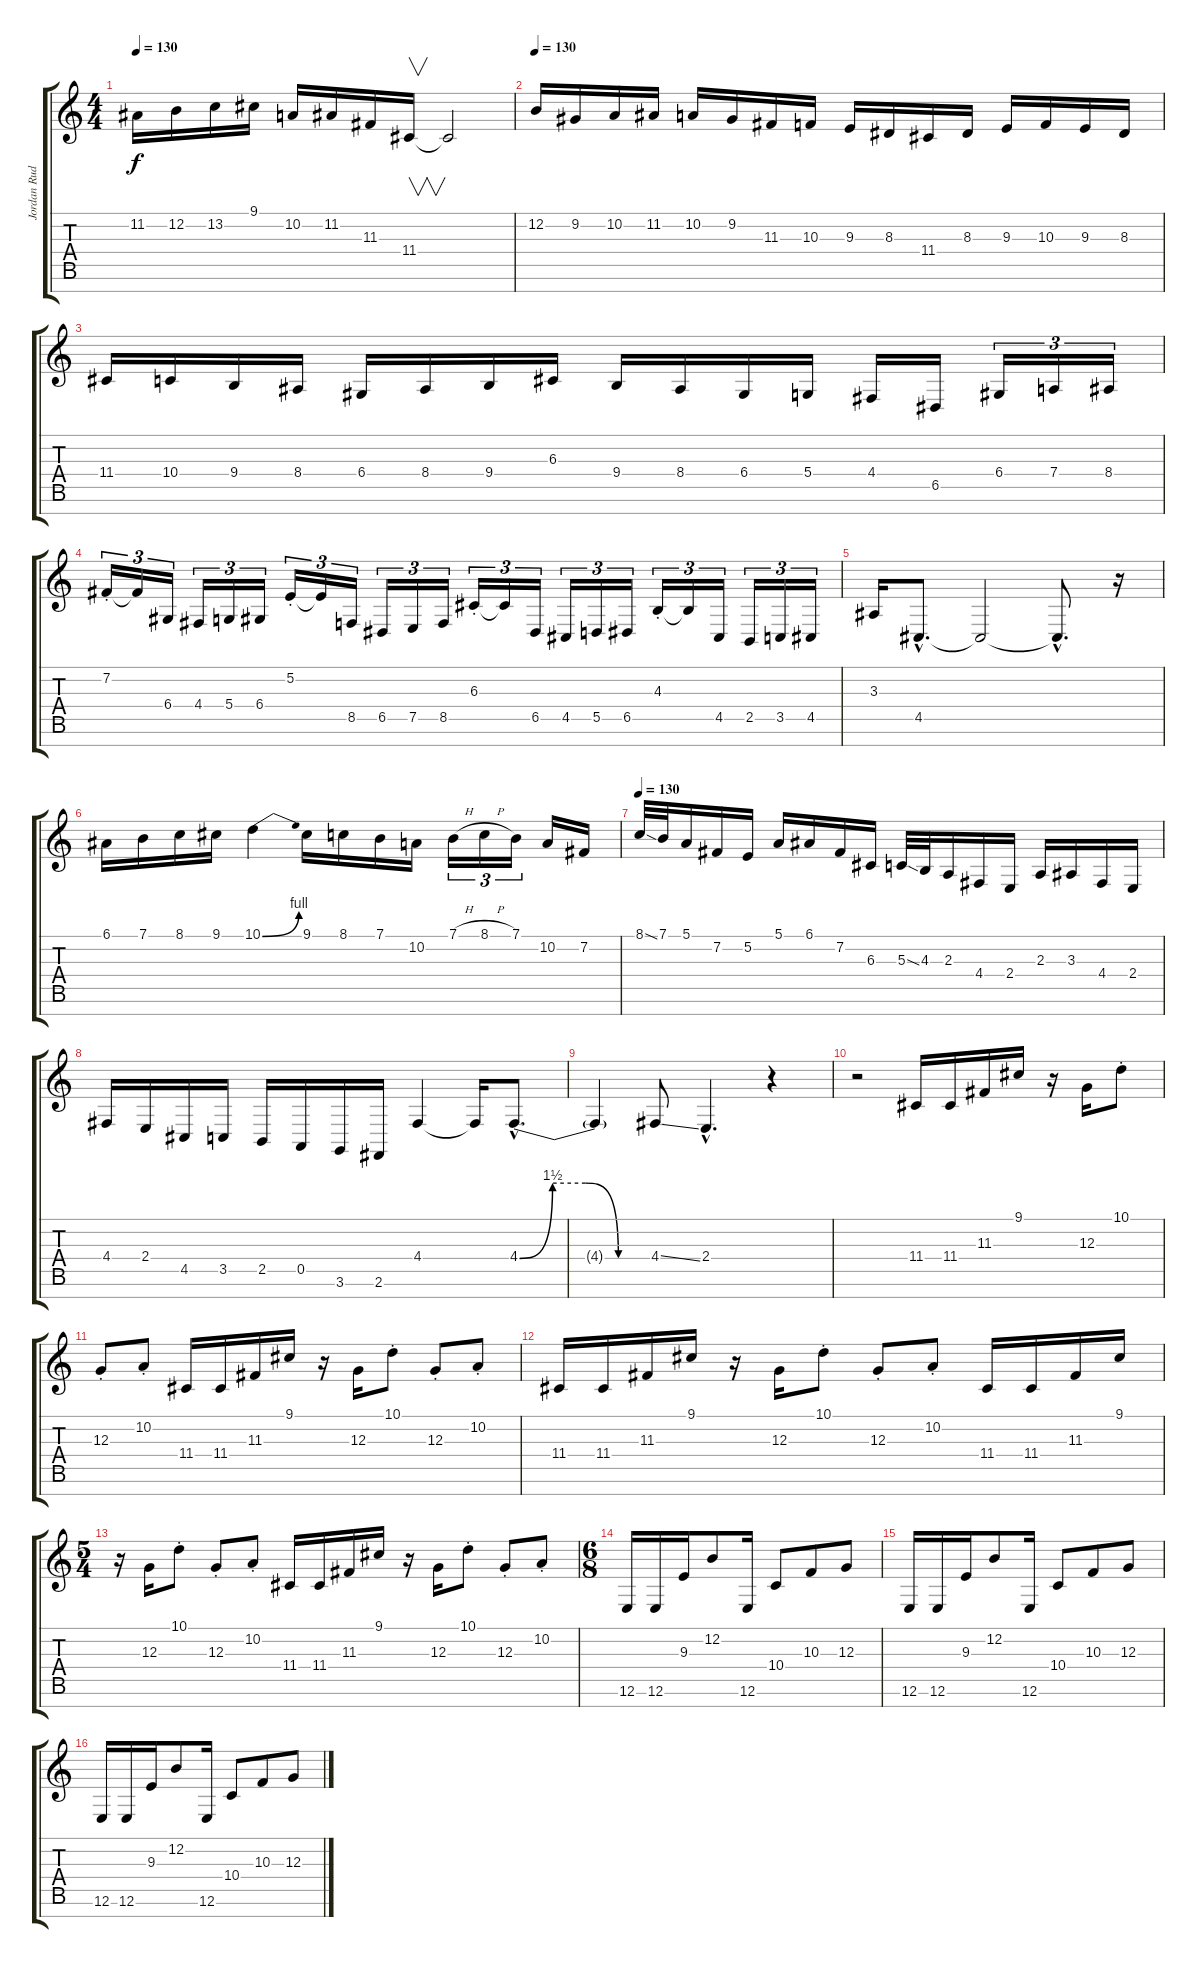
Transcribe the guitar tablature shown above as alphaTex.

\track ("Jordan Rudess Lead 1" "Jordan Rud") {instrument lead2sawtooth}
\staff {score tabs}
\tuning (E4 B3 G3 D3 A2 E2 B1) {hide}
\ts (4 4)
\tempo 130
\clef g2
\ks c
11.2.16{dy f} 12.2.16 13.2.16 9.1.16 10.2.16 11.2.16 11.3.16 11.4.16{v} 11.4{t}.2 |
\tempo 130
12.2.16{instrument lead1square} 9.2.16 10.2.16 11.2.16 10.2.16 9.2.16 11.3.16 10.3.16 9.3.16 8.3.16 11.4.16 8.3.16 9.3.16 10.3.16 9.3.16 8.3.16 |
11.4.16 10.4.16 9.4.16 8.4.16 6.4.16 8.4.16 9.4.16 6.3.16 9.4.16 8.4.16 6.4.16 5.4.16 4.4.16 6.5.16 6.4.16{tu (3 2)} 7.4.16{tu (3 2)} 8.4.16{tu (3 2)} |
7.2{st}.16{tu (3 2)} 7.2{t}.16{tu (3 2)} 6.4.16{tu (3 2)} 4.4.16{tu (3 2)} 5.4.16{tu (3 2)} 6.4.16{tu (3 2)} 5.2{st}.16{tu (3 2)} 5.2{t}.16{tu (3 2)} 8.5.16{tu (3 2)} 6.5.16{tu (3 2)} 7.5.16{tu (3 2)} 8.5.16{tu (3 2)} 6.3{st}.16{tu (3 2)} 6.3{t}.16{tu (3 2)} 6.5.16{tu (3 2)} 4.5.16{tu (3 2)} 5.5.16{tu (3 2)} 6.5.16{tu (3 2)} 4.3{st}.16{tu (3 2)} 4.3{t}.16{tu (3 2)} 4.5.16{tu (3 2)} 2.5.16{tu (3 2)} 3.5.16{tu (3 2)} 4.5.16{tu (3 2)} |
3.3.16 4.5{hac}.8{d} 4.5{t}.2 4.5{hac t}.8{d} r.16 |
6.1.16 7.1.16 8.1.16 9.1.16 10.1{be (bend 0 0 60 4)}.4 9.1.16 8.1.16 7.1.16 10.2.16 7.1{h}.16{tu (3 2)} 8.1{h}.16{tu (3 2)} 7.1.16{tu (3 2)} 10.2.16 7.2.16 |
\tempo 130
8.1{ss}.32{instrument lead1square} 7.1.32 5.1.16 7.2.16 5.2.16 5.1.16 6.1.16 7.2.16 6.3.16 5.3{ss}.32 4.3.32 2.3.16 4.4.16 2.4.16 2.3.16 3.3.16 4.4.16 2.4.16 |
4.4.16 2.4.16 4.5.16 3.5.16 2.5.16 0.5.16 3.6.16 2.6.16 4.4.4 4.4{t}.16 4.4{be (custom 0 0 15 6 30 6 45 0 60 0) hac}.8{d} |
4.4{t}.4 4.4{ss}.8 2.4{hac}.4{d} r.4 |
r.2{volume 11 instrument lead1square} 11.4.16 11.4.16 11.3.16 9.1.16 r.16 12.3.16 10.1{st}.8 |
12.3{st}.8 10.2{st}.8 11.4.16 11.4.16 11.3.16 9.1.16 r.16 12.3.16 10.1{st}.8 12.3{st}.8 10.2{st}.8 |
11.4.16 11.4.16 11.3.16 9.1.16 r.16 12.3.16 10.1{st}.8 12.3{st}.8 10.2{st}.8 11.4.16 11.4.16 11.3.16 9.1.16 |
\ts (5 4)
r.16 12.3.16 10.1{st}.8 12.3{st}.8 10.2{st}.8 11.4.16 11.4.16 11.3.16 9.1.16 r.16 12.3.16 10.1{st}.8 12.3{st}.8 10.2{st}.8 |
\ts (6 8)
12.6.16{instrument lead1square} 12.6.16 9.3.16 12.2.8 12.6.16 10.4.8 10.3.8 12.3.8 |
12.6.16 12.6.16 9.3.16 12.2.8 12.6.16 10.4.8 10.3.8 12.3.8 |
12.6.16 12.6.16 9.3.16 12.2.8 12.6.16 10.4.8 10.3.8 12.3.8
